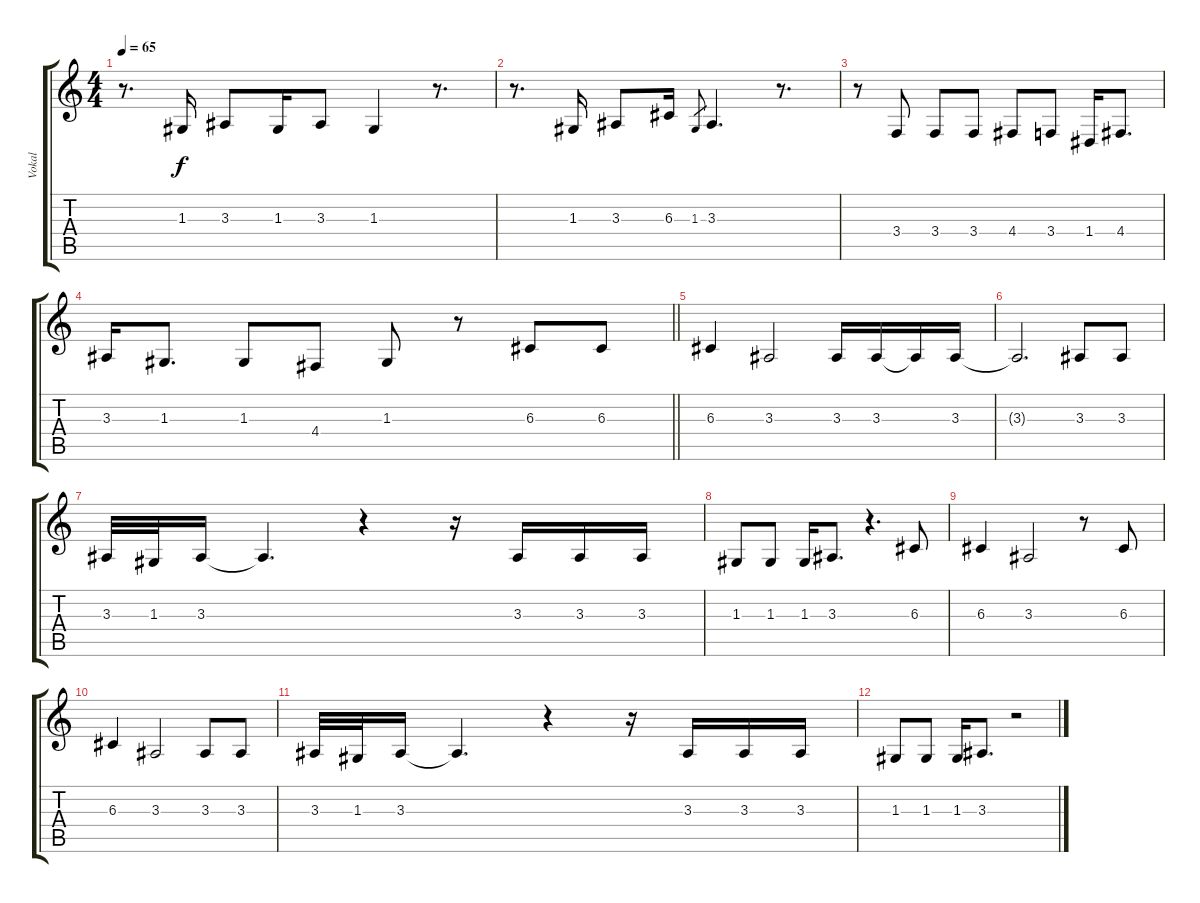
\track ("Vokal" "Vokal") {instrument trumpet}
\staff {score tabs}
\tuning (E4 B3 G3 D3 A2 E2) {hide}
\ts (4 4)
\tempo 65
\clef g2
\ks c
r.8{d dy f} 1.3.16 3.3.8 1.3.16 3.3.8 1.3.4 r.8{d} |
r.8{d} 1.3.16 3.3.8 6.3.16 1.3.8{gr} 3.3.4{d} r.8{d} |
r.8 3.4.8 3.4.8 3.4.8 4.4.8 3.4.8 1.4.16 4.4.8{d} |
\barLineRight lightlight
3.3.16 1.3.8{d} 1.3.8 4.4.8 1.3.8 r.8 6.3.8 6.3.8 |
6.3.4 3.3.2 3.3.16 3.3.16 3.3{t}.16 3.3.16 |
3.3{t}.2{d} 3.3.8 3.3.8 |
3.3.32 1.3.32 3.3.16 3.3{t}.4{d} r.4 r.16 3.3.16 3.3.16 3.3.16 |
1.3.8 1.3.8 1.3.16 3.3.8{d} r.4{d} 6.3.8 |
6.3.4 3.3.2 r.8 6.3.8 |
6.3.4 3.3.2 3.3.8 3.3.8 |
3.3.32 1.3.32 3.3.16 3.3{t}.4{d} r.4 r.16 3.3.16 3.3.16 3.3.16 |
1.3.8 1.3.8 1.3.16 3.3.8{d} r.2
